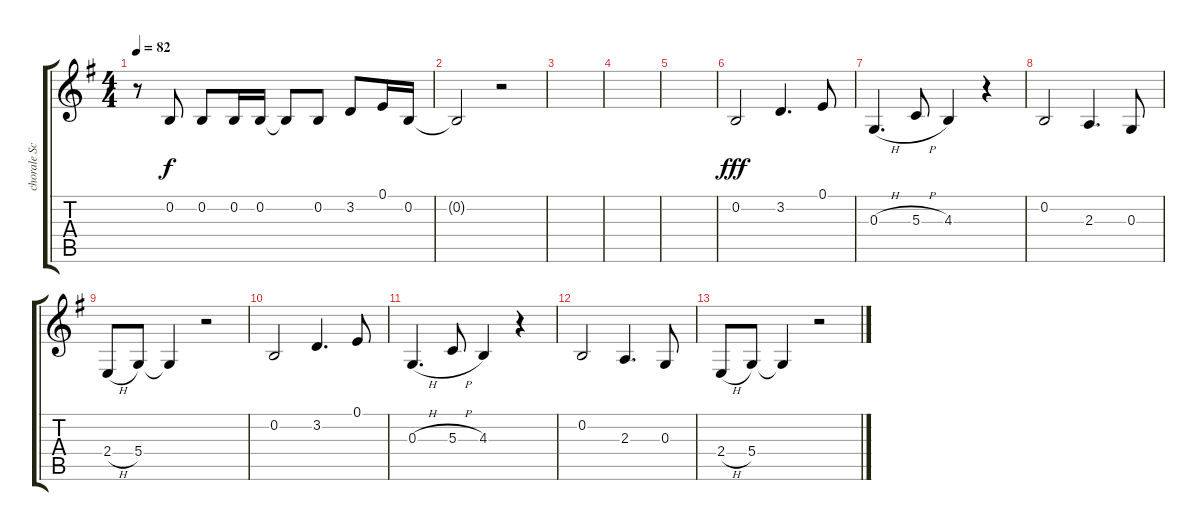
\track ("chorale Scala (choeurs)" "chorale Sc") {instrument choiraahs}
\staff {score tabs}
\tuning (E4 B3 G3 D3 A2 E2) {hide}
\ts (4 4)
\tempo 82
\clef g2
\ks g
r.8{dy f} 0.2.8 0.2.8 0.2.16 0.2.16 0.2{t}.8 0.2.8 3.2.8 0.1.16 0.2.16 |
0.2{t}.2 r.2 |
|
|
|
0.2.2{dy fff volume 16} 3.2.4{d} 0.1.8 |
0.3{h}.4{d} 5.3{h}.8 4.3.4 r.4 |
0.2.2 2.3.4{d} 0.3.8 |
2.4{h}.8 5.4.8 5.4{t}.4 r.2 |
0.2.2 3.2.4{d} 0.1.8 |
0.3{h}.4{d} 5.3{h}.8 4.3.4 r.4 |
0.2.2 2.3.4{d} 0.3.8 |
2.4{h}.8 5.4.8 5.4{t}.4 r.2
